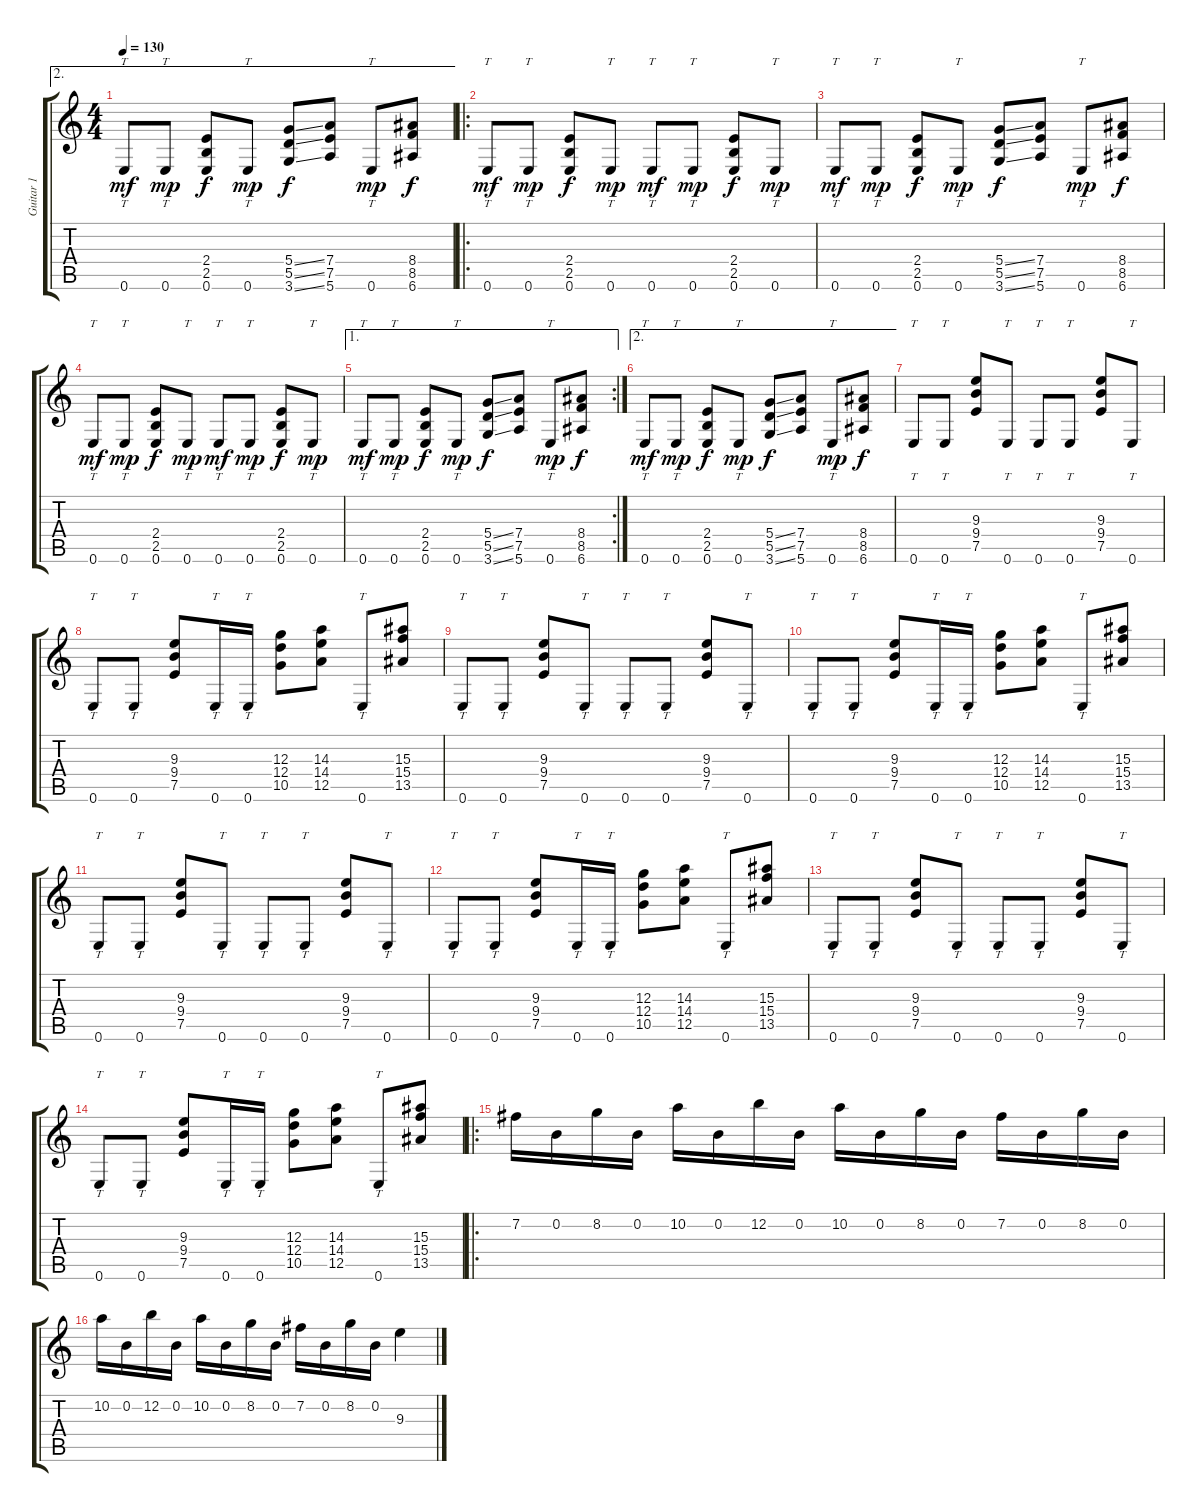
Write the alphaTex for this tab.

\track ("Guitar 1" "Guitar 1") {instrument distortionguitar}
\staff {score tabs}
\tuning (E4 B3 G3 D3 A2 E2) {hide}
\ae 2
\ts (4 4)
\tempo 130
\clef g2
\ks c
0.6.8{tt dy mf} 0.6.8{tt dy mp} (2.4 2.5 0.6).8{dy f} 0.6.8{tt dy mp} (5.4{ss} 5.5{ss} 3.6{ss}).8{dy f} (7.4 7.5 5.6).8 0.6.8{tt dy mp} (8.4 8.5 6.6).8{dy f} |
\ro
0.6.8{tt dy mf instrument acousticguitarsteel} 0.6.8{tt dy mp} (2.4 2.5 0.6).8{dy f} 0.6.8{tt dy mp} 0.6.8{tt dy mf} 0.6.8{tt dy mp} (2.4 2.5 0.6).8{dy f} 0.6.8{tt dy mp} |
0.6.8{tt dy mf} 0.6.8{tt dy mp} (2.4 2.5 0.6).8{dy f} 0.6.8{tt dy mp} (5.4{ss} 5.5{ss} 3.6{ss}).8{dy f} (7.4 7.5 5.6).8 0.6.8{tt dy mp} (8.4 8.5 6.6).8{dy f} |
0.6.8{tt dy mf instrument acousticguitarsteel} 0.6.8{tt dy mp} (2.4 2.5 0.6).8{dy f} 0.6.8{tt dy mp} 0.6.8{tt dy mf} 0.6.8{tt dy mp} (2.4 2.5 0.6).8{dy f} 0.6.8{tt dy mp} |
\ae 1
\rc 2
0.6.8{tt dy mf} 0.6.8{tt dy mp} (2.4 2.5 0.6).8{dy f} 0.6.8{tt dy mp} (5.4{ss} 5.5{ss} 3.6{ss}).8{dy f} (7.4 7.5 5.6).8 0.6.8{tt dy mp} (8.4 8.5 6.6).8{dy f} |
\ae 2
0.6.8{tt dy mf} 0.6.8{tt dy mp} (2.4 2.5 0.6).8{dy f} 0.6.8{tt dy mp} (5.4{ss} 5.5{ss} 3.6{ss}).8{dy f} (7.4 7.5 5.6).8 0.6.8{tt dy mp} (8.4 8.5 6.6).8{dy f} |
0.6.8{tt volume 10 instrument distortionguitar} 0.6.8{tt} (9.3 9.4 7.5).8 0.6.8{tt} 0.6.8{tt} 0.6.8{tt} (9.3 9.4 7.5).8 0.6.8{tt} |
0.6.8{tt} 0.6.8{tt} (9.3 9.4 7.5).8 0.6.16{tt} 0.6.16{tt} (12.3 12.4 10.5).8 (14.3 14.4 12.5).8 0.6.8{tt} (15.3 15.4 13.5).8 |
0.6.8{tt} 0.6.8{tt} (9.3 9.4 7.5).8 0.6.8{tt} 0.6.8{tt} 0.6.8{tt} (9.3 9.4 7.5).8 0.6.8{tt} |
0.6.8{tt} 0.6.8{tt} (9.3 9.4 7.5).8 0.6.16{tt} 0.6.16{tt} (12.3 12.4 10.5).8 (14.3 14.4 12.5).8 0.6.8{tt} (15.3 15.4 13.5).8 |
0.6.8{tt} 0.6.8{tt} (9.3 9.4 7.5).8 0.6.8{tt} 0.6.8{tt} 0.6.8{tt} (9.3 9.4 7.5).8 0.6.8{tt} |
0.6.8{tt} 0.6.8{tt} (9.3 9.4 7.5).8 0.6.16{tt} 0.6.16{tt} (12.3 12.4 10.5).8 (14.3 14.4 12.5).8 0.6.8{tt} (15.3 15.4 13.5).8 |
0.6.8{tt} 0.6.8{tt} (9.3 9.4 7.5).8 0.6.8{tt} 0.6.8{tt} 0.6.8{tt} (9.3 9.4 7.5).8 0.6.8{tt} |
0.6.8{tt} 0.6.8{tt} (9.3 9.4 7.5).8 0.6.16{tt} 0.6.16{tt} (12.3 12.4 10.5).8 (14.3 14.4 12.5).8 0.6.8{tt} (15.3 15.4 13.5).8 |
\ro
7.2.16{volume 13 instrument overdrivenguitar} 0.2.16 8.2.16 0.2.16 10.2.16 0.2.16 12.2.16 0.2.16 10.2.16 0.2.16 8.2.16 0.2.16 7.2.16 0.2.16 8.2.16 0.2.16 |
10.2.16 0.2.16 12.2.16 0.2.16 10.2.16 0.2.16 8.2.16 0.2.16 7.2.16 0.2.16 8.2.16 0.2.16 9.3.4
